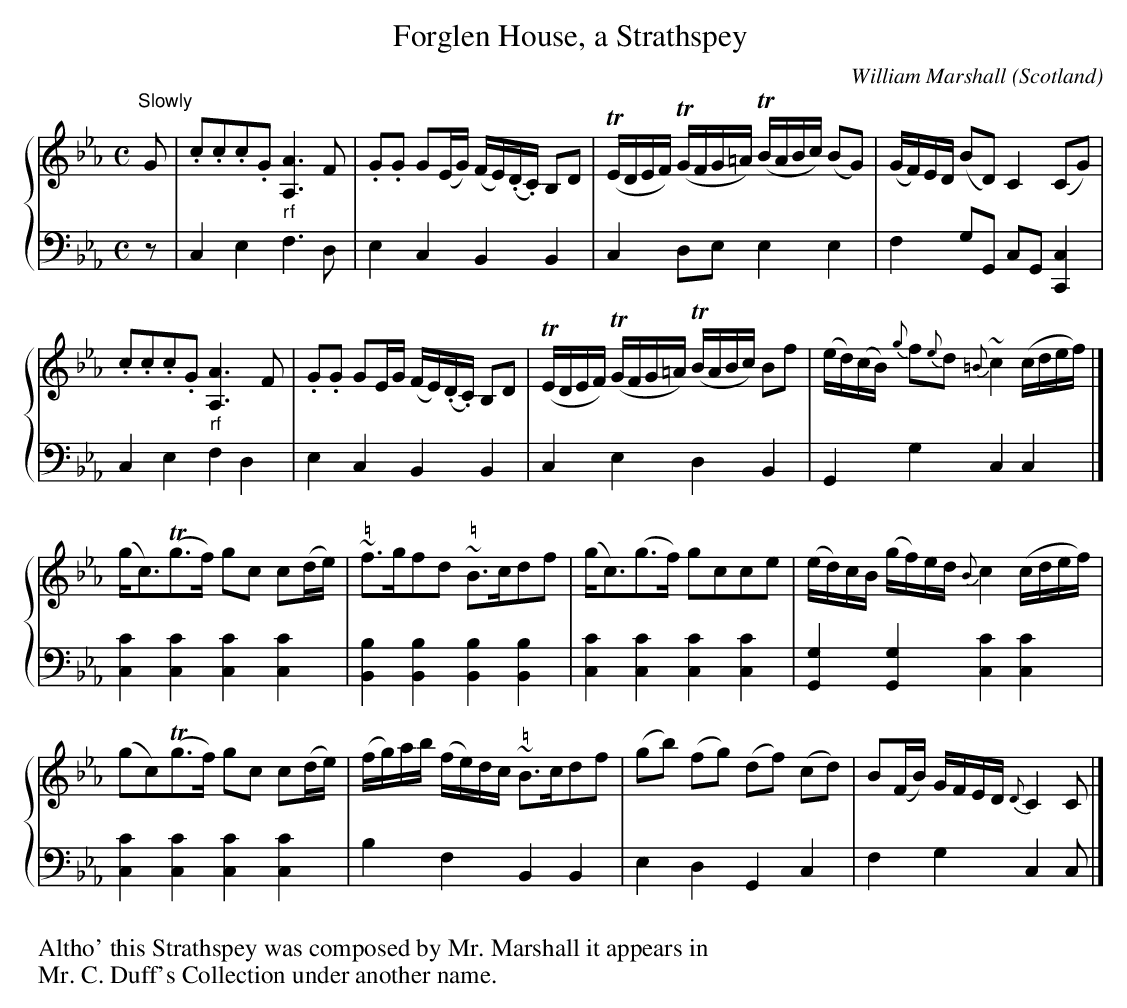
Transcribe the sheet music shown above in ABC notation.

X:1
T:Forglen House, a Strathspey
C:William Marshall
L:1/8
M:C
O:Scotland
K:C minor
%%staves {1 2}
V:1
"^Slowly"
G | \
.c.c.c.G "_rf"[A,A]3 F | .G.G G(E/G/) (F/E/)(.D/.C/) B,D | \
(!trill!E/D/E/F/) (!trill!G/F/G/=A/) (!trill!B/A/B/c/) (BG) | (G/F/)E/D/ (BD) C2 (CG) |
.c.c.c.G "_rf"[A,A]3 F | .G.G GE/G/ (F/E/)(.D/.C/) B,D | \
(!trill!E/D/E/F/) (!trill!G/F/G/=A/) (!trill!B/A/B/c/) Bf | (e/d/)(c/B/) {g}f{e}d {=B}~c2 (c/d/e/f/) |]
(g<c)(!trill!g>f) gc c(d/e/) | "\="~f>gfd "\="~B>cdf | \
(g<c)(g>f) gcce | (e/d/)c/B/ (g/f/)e/d/ {B}c2 (c/d/e/f/) |
(gc)(!trill!g>f) gc c(d/e/) | (f/g/)a/b/ (f/e/)d/c/ "\="~B>cdf | \
(gb) (fg) (df) (cd) |B(F/B/) G/F/E/D/ {D}C2 C |]
V:2 clef=bass octave=-2
L:1/4
z/ | cef>d | ecBB | cd/e/ee | fg/G/ c/G/ [Cc] | \
cefd | ecBB | cedB | Ggcc |] \
[cc'] [cc'] [cc'] [cc'] | [Bb] [Bb] [Bb] [Bb] | [cc'] [cc'] [cc'] [cc'] | [Gg] [Gg] [cc'] [cc'] | \
[cc'] [cc'] [cc'] [cc']  | bfBB | edGc | fgcc/ |]
%%vskip .15cm
%%begintext
Altho' this Strathspey was composed by Mr. Marshall it appears in
Mr. C. Duff's Collection under another name.
